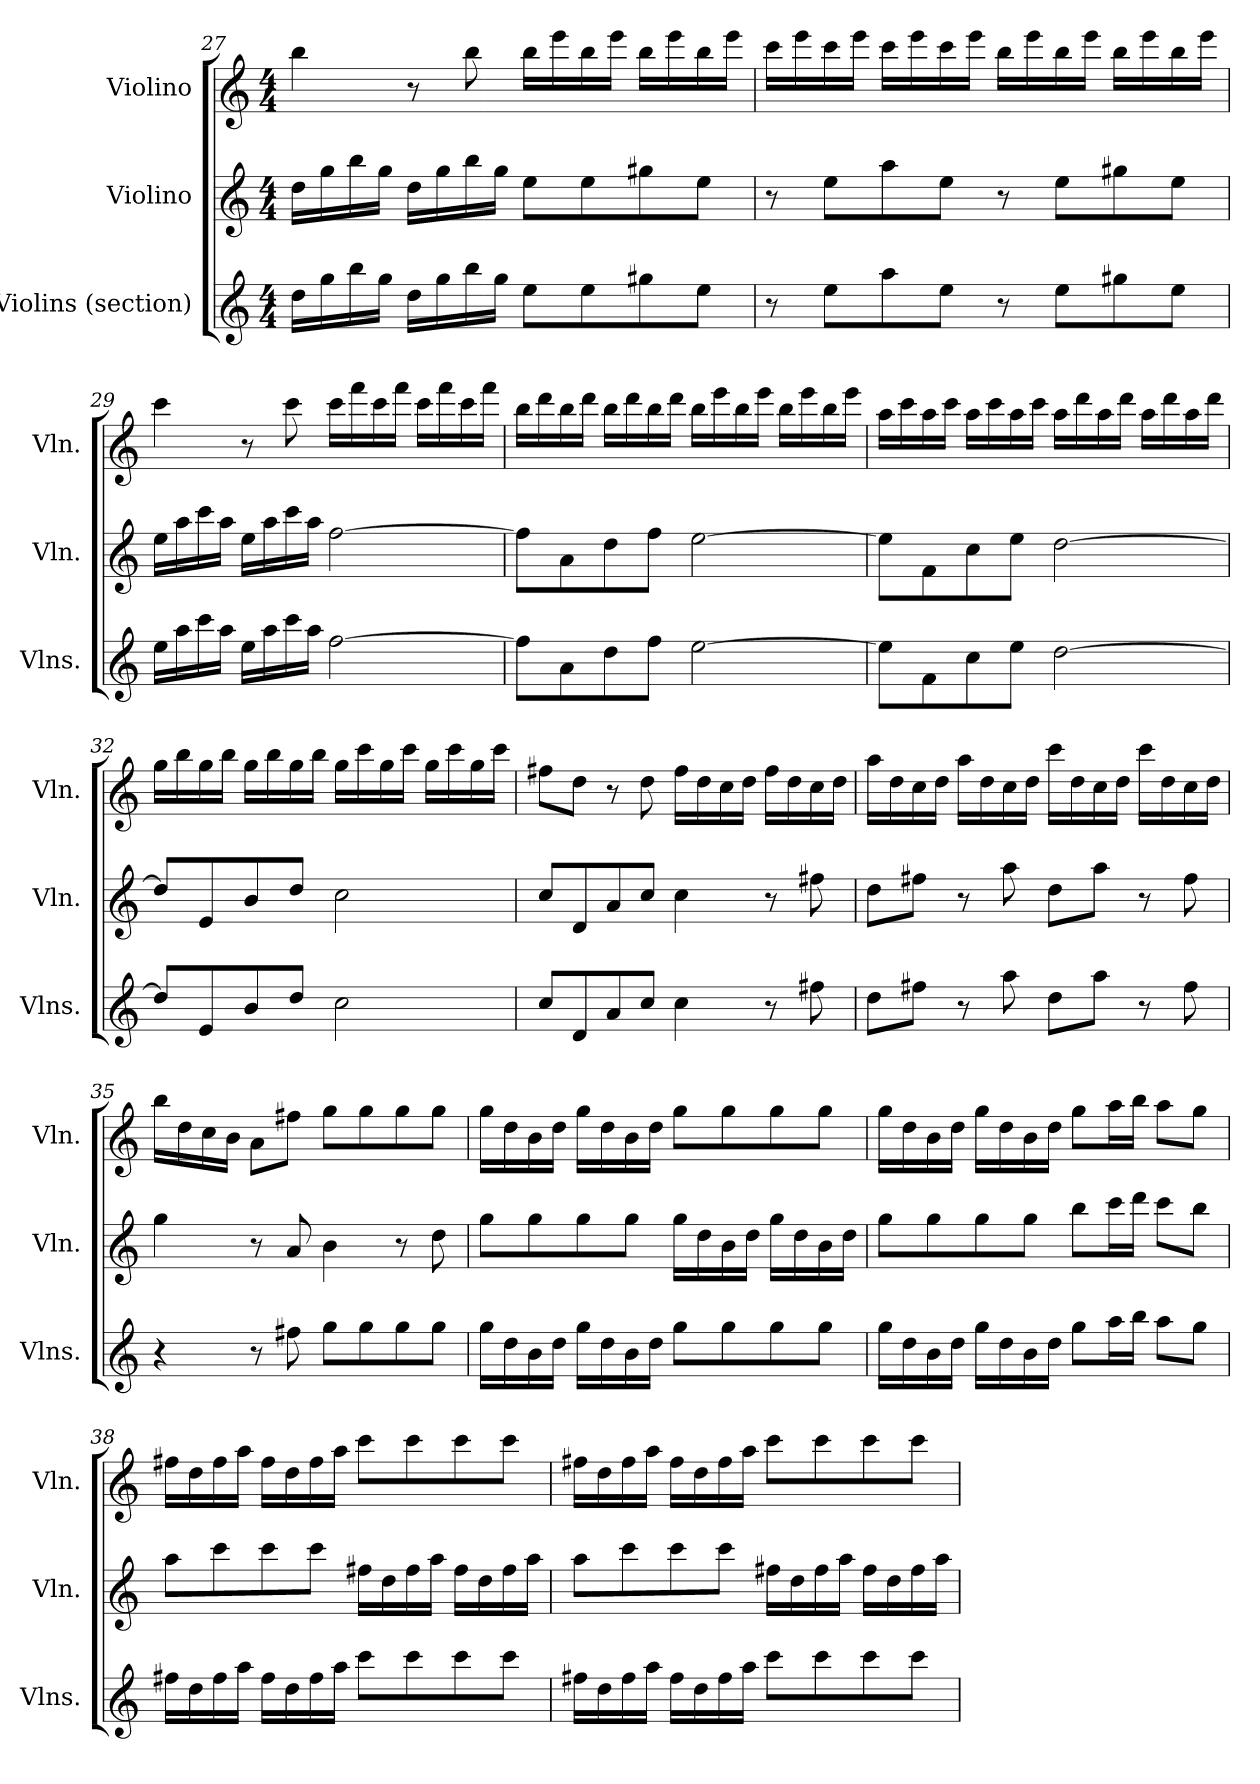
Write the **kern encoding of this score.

**kern	**kern	**kern
*part3	*part2	*part1
*staff3	*staff2	*staff1
*I"Violins (section)	*I"Violino	*I"Violino
*I'Vlns.	*I'Vln.	*I'Vln.
!!LO:LB:g=z
*clefG2	*clefG2	*clefG2
*k[]	*k[]	*k[]
*M4/4	*M4/4	*M4/4
=27	=27	=27
16dd\LL	16dd\LL	4bb\
16gg\	16gg\	.
16bb\	16bb\	.
16gg\JJ	16gg\JJ	.
16dd\LL	16dd\LL	8r
16gg\	16gg\	.
16bb\	16bb\	8bb\
16gg\JJ	16gg\JJ	.
8ee\L	8ee\L	16bb\LL
.	.	16eee\
8ee\	8ee\	16bb\
.	.	16eee\JJ
8gg#X\	8gg#X\	16bb\LL
.	.	16eee\
8ee\J	8ee\J	16bb\
.	.	16eee\JJ
=28	=28	=28
8r	8r	16ccc\LL
.	.	16eee\
8ee\L	8ee\L	16ccc\
.	.	16eee\JJ
8aa\	8aa\	16ccc\LL
.	.	16eee\
8ee\J	8ee\J	16ccc\
.	.	16eee\JJ
8r	8r	16bb\LL
.	.	16eee\
8ee\L	8ee\L	16bb\
.	.	16eee\JJ
8gg#X\	8gg#X\	16bb\LL
.	.	16eee\
8ee\J	8ee\J	16bb\
.	.	16eee\JJ
!!LO:LB:g=z
=29	=29	=29
16ee\LL	16ee\LL	4ccc\
16aa\	16aa\	.
16ccc\	16ccc\	.
16aa\JJ	16aa\JJ	.
16ee\LL	16ee\LL	8r
16aa\	16aa\	.
16ccc\	16ccc\	8ccc\
16aa\JJ	16aa\JJ	.
[2ff\	[2ff\	16ccc\LL
.	.	16fff\
.	.	16ccc\
.	.	16fff\JJ
.	.	16ccc\LL
.	.	16fff\
.	.	16ccc\
.	.	16fff\JJ
=30	=30	=30
8ff\L]	8ff\L]	16bb\LL
.	.	16ddd\
8a\	8a\	16bb\
.	.	16ddd\JJ
8dd\	8dd\	16bb\LL
.	.	16ddd\
8ff\J	8ff\J	16bb\
.	.	16ddd\JJ
[2ee\	[2ee\	16bb\LL
.	.	16eee\
.	.	16bb\
.	.	16eee\JJ
.	.	16bb\LL
.	.	16eee\
.	.	16bb\
.	.	16eee\JJ
!!LO:LB:g=z
=31	=31	=31
8ee\L]	8ee\L]	16aa\LL
.	.	16ccc\
8f\	8f\	16aa\
.	.	16ccc\JJ
8cc\	8cc\	16aa\LL
.	.	16ccc\
8ee\J	8ee\J	16aa\
.	.	16ccc\JJ
[2dd\	[2dd\	16aa\LL
.	.	16ddd\
.	.	16aa\
.	.	16ddd\JJ
.	.	16aa\LL
.	.	16ddd\
.	.	16aa\
.	.	16ddd\JJ
=32	=32	=32
8dd/L]	8dd/L]	16gg\LL
.	.	16bb\
8e/	8e/	16gg\
.	.	16bb\JJ
8b/	8b/	16gg\LL
.	.	16bb\
8dd/J	8dd/J	16gg\
.	.	16bb\JJ
2cc\	2cc\	16gg\LL
.	.	16ccc\
.	.	16gg\
.	.	16ccc\JJ
.	.	16gg\LL
.	.	16ccc\
.	.	16gg\
.	.	16ccc\JJ
!!LO:LB:g=z
=33	=33	=33
8cc/L	8cc/L	8ff#X\L
8d/	8d/	8dd\J
8a/	8a/	8r
8cc/J	8cc/J	8dd\
4cc\	4cc\	16ff#\LL
.	.	16dd\
.	.	16cc\
.	.	16dd\JJ
8r	8r	16ff#\LL
.	.	16dd\
8ff#X\	8ff#X\	16cc\
.	.	16dd\JJ
=34	=34	=34
8dd\L	8dd\L	16aa\LL
.	.	16dd\
8ff#X\J	8ff#X\J	16cc\
.	.	16dd\JJ
8r	8r	16aa\LL
.	.	16dd\
8aa\	8aa\	16cc\
.	.	16dd\JJ
8dd\L	8dd\L	16ccc\LL
.	.	16dd\
8aa\J	8aa\J	16cc\
.	.	16dd\JJ
8r	8r	16ccc\LL
.	.	16dd\
8ff#\	8ff#\	16cc\
.	.	16dd\JJ
=35	=35	=35
4r	4gg\	16bb\LL
.	.	16dd\
.	.	16cc\
.	.	16b\JJ
8r	8r	8a\L
8ff#X\	8a/	8ff#X\J
8gg\L	4b\	8gg\L
8gg\	.	8gg\
8gg\	8r	8gg\
8gg\J	8dd\	8gg\J
!!LO:PB:g=z
=36	=36	=36
16gg\LL	8gg\L	16gg\LL
16dd\	.	16dd\
16b\	8gg\	16b\
16dd\JJ	.	16dd\JJ
16gg\LL	8gg\	16gg\LL
16dd\	.	16dd\
16b\	8gg\J	16b\
16dd\JJ	.	16dd\JJ
8gg\L	16gg\LL	8gg\L
.	16dd\	.
8gg\	16b\	8gg\
.	16dd\JJ	.
8gg\	16gg\LL	8gg\
.	16dd\	.
8gg\J	16b\	8gg\J
.	16dd\JJ	.
=37	=37	=37
16gg\LL	8gg\L	16gg\LL
16dd\	.	16dd\
16b\	8gg\	16b\
16dd\JJ	.	16dd\JJ
16gg\LL	8gg\	16gg\LL
16dd\	.	16dd\
16b\	8gg\J	16b\
16dd\JJ	.	16dd\JJ
8gg\L	8bb\L	8gg\L
16aa\L	16ccc\L	16aa\L
16bb\JJ	16ddd\JJ	16bb\JJ
8aa\L	8ccc\L	8aa\L
8gg\J	8bb\J	8gg\J
!!LO:LB:g=z
=38	=38	=38
16ff#X\LL	8aa\L	16ff#X\LL
16dd\	.	16dd\
16ff#\	8ccc\	16ff#\
16aa\JJ	.	16aa\JJ
16ff#\LL	8ccc\	16ff#\LL
16dd\	.	16dd\
16ff#\	8ccc\J	16ff#\
16aa\JJ	.	16aa\JJ
8ccc\L	16ff#X\LL	8ccc\L
.	16dd\	.
8ccc\	16ff#\	8ccc\
.	16aa\JJ	.
8ccc\	16ff#\LL	8ccc\
.	16dd\	.
8ccc\J	16ff#\	8ccc\J
.	16aa\JJ	.
=39	=39	=39
16ff#X\LL	8aa\L	16ff#X\LL
16dd\	.	16dd\
16ff#\	8ccc\	16ff#\
16aa\JJ	.	16aa\JJ
16ff#\LL	8ccc\	16ff#\LL
16dd\	.	16dd\
16ff#\	8ccc\J	16ff#\
16aa\JJ	.	16aa\JJ
8ccc\L	16ff#X\LL	8ccc\L
.	16dd\	.
8ccc\	16ff#\	8ccc\
.	16aa\JJ	.
8ccc\	16ff#\LL	8ccc\
.	16dd\	.
8ccc\J	16ff#\	8ccc\J
.	16aa\JJ	.
=	=	=
*-	*-	*-
